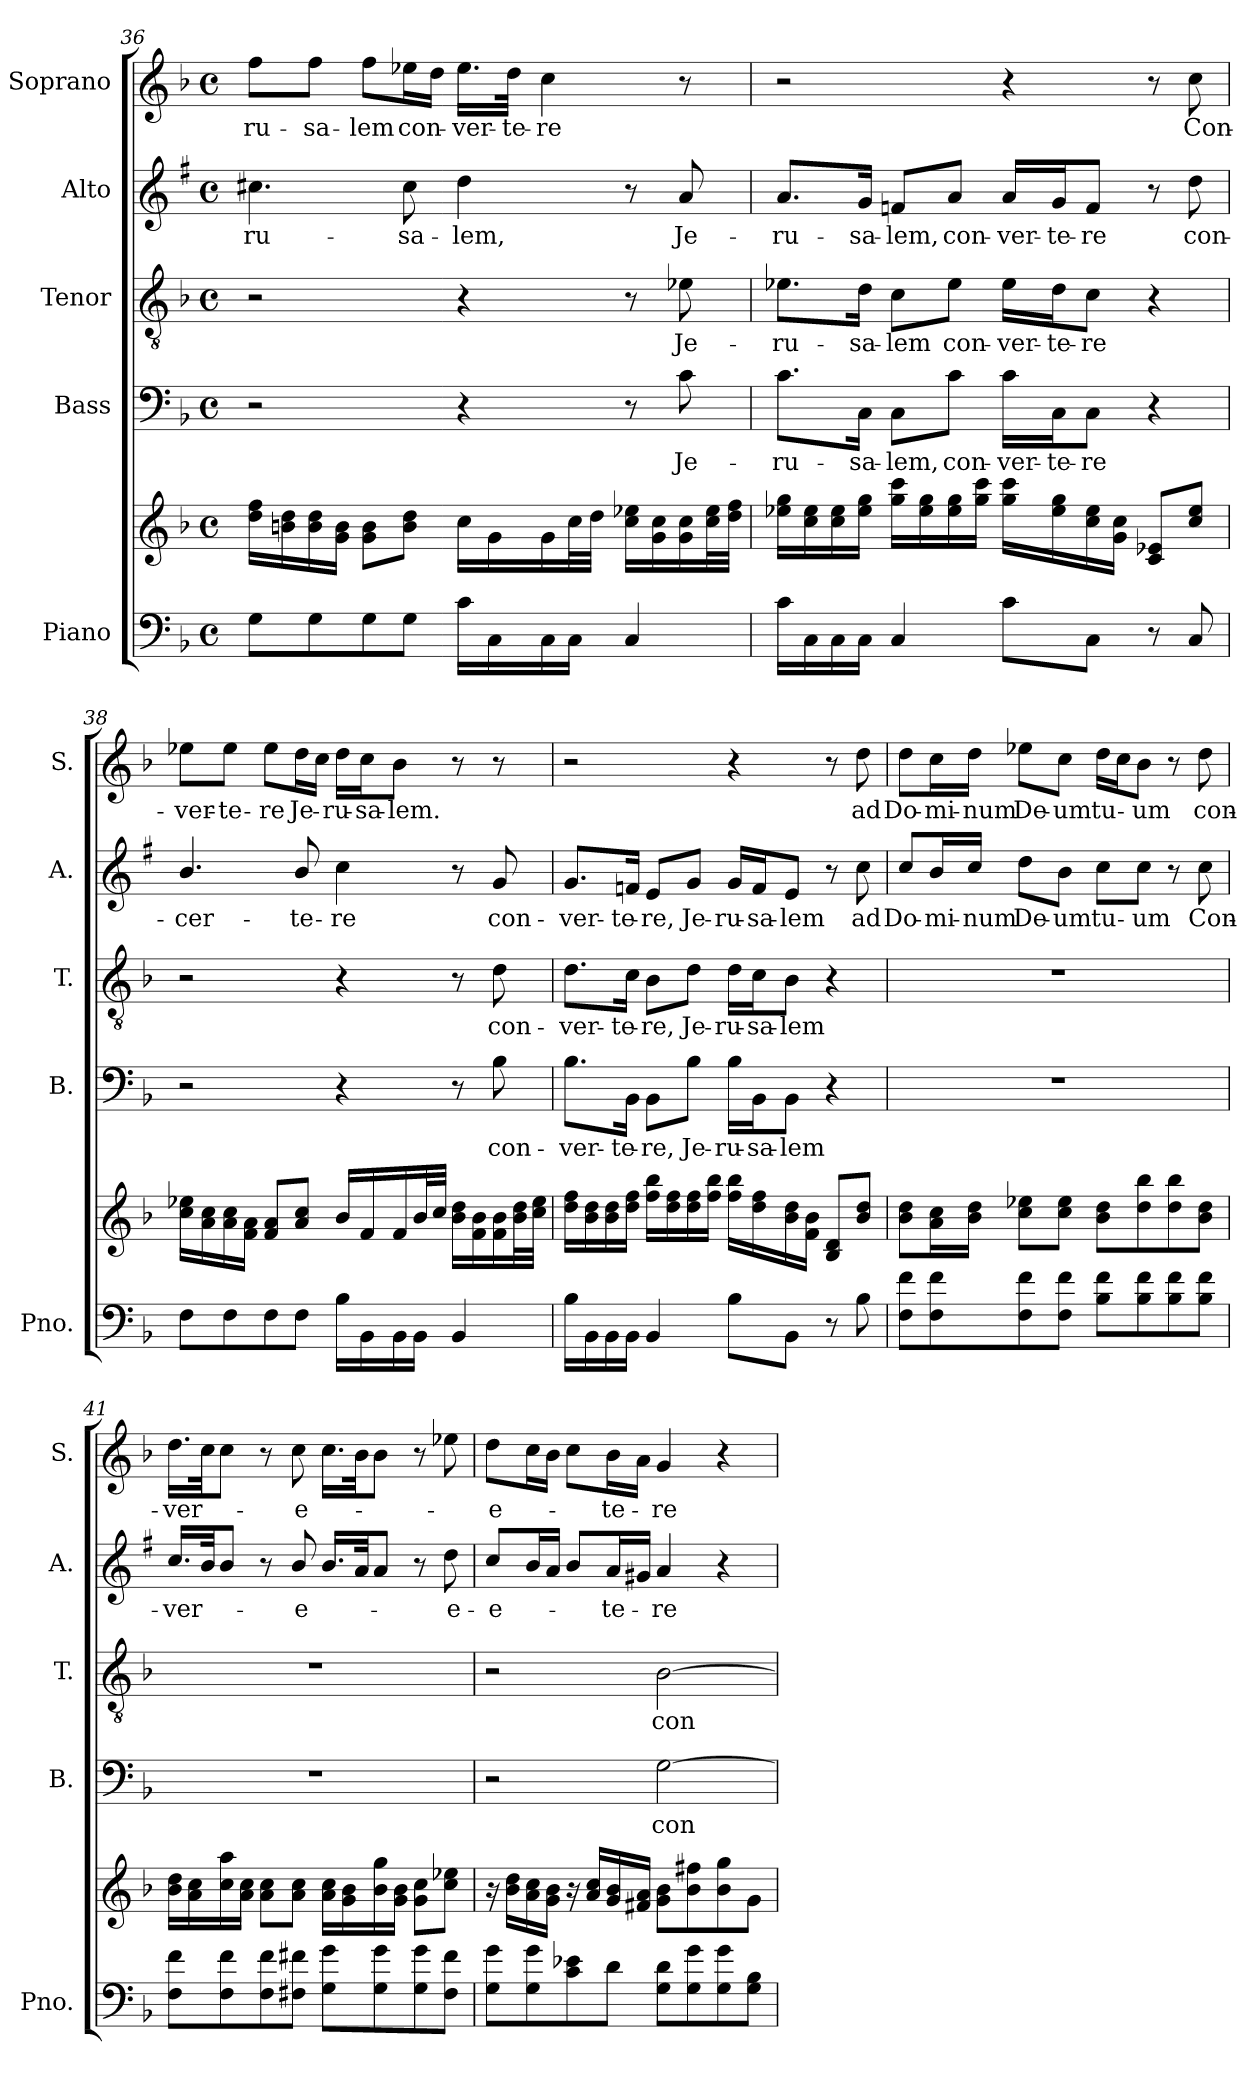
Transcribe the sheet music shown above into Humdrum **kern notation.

**kern	**kern	**kern	**text	**kern	**text	**kern	**text	**kern	**text
*part5	*part5	*part4	*part4	*part3	*part3	*part2	*part2	*part1	*part1
*staff6	*staff5	*staff4	*staff4	*staff3	*staff3	*staff2	*staff2	*staff1	*staff1
*I"Piano	*	*I"Bass	*	*I"Tenor	*	*I"Alto	*	*I"Soprano	*
*I'Pno.	*	*I'B.	*	*I'T.	*	*I'A.	*	*I'S.	*
!!LO:PB:g=z
*clefF4	*clefG2	*clefF4	*	*clefGv2	*	*clefG2	*	*clefG2	*
*	*	*	*	*	*	*ITrd1c2	*	*	*
*k[b-]	*k[b-]	*k[b-]	*	*k[b-]	*	*k[b-]	*	*k[b-]	*
*M4/4	*M4/4	*M4/4	*	*M4/4	*	*M4/4	*	*M4/4	*
*met(c)	*met(c)	*met(c)	*	*met(c)	*	*met(c)	*	*met(c)	*
=36	=36	=36	=36	=36	=36	=36	=36	=36	=36
!	!	!	!	!	!	!	!LO:LY:b	!	!LO:LY:b
8G\L	16dd\ 16ff\LL	2r	.	2r	.	4.bn\	-ru-	8ff\L	-ru-
.	16bn\ 16dd\	.	.	.	.	.	.	.	.
!	!	!	!	!	!	!	!	!	!LO:LY:b
8G\	16b\ 16dd\	.	.	.	.	.	.	8ff\J	-sa-
.	16g\ 16b\JJ	.	.	.	.	.	.	.	.
!	!	!	!	!	!	!	!	!	!LO:LY:b
8G\	8g\ 8b\L	.	.	.	.	.	.	8ff\L	-lem
!	!	!	!	!	!	!	!LO:LY:b	!	!LO:LY:b
8G\J	8b\ 8dd\J	.	.	.	.	8b\	-sa-	16ee-X\L	con-
.	.	.	.	.	.	.	.	16dd\JJ	.
!	!	!	!	!	!	!	!LO:LY:b	!	!LO:LY:b
16c\LL	16cc\LL	4r	.	4r	.	4cc\	-lem,	16.ee-\LL	-ver-
16C\	16g\	.	.	.	.	.	.	.	.
!	!	!	!	!	!	!	!	!	!LO:LY:b
.	.	.	.	.	.	.	.	32dd\JJk	-te-
!	!	!	!	!	!	!	!	!	!LO:LY:b
16C\	16g\	.	.	.	.	.	.	4cc\	-re
16C\JJ	32cc\L	.	.	.	.	.	.	.	.
.	32dd\JJJ	.	.	.	.	.	.	.	.
4C/	16cc\ 16ee-X\LL	8r	.	8r	.	8r	.	.	.
.	16g\ 16cc\	.	.	.	.	.	.	.	.
!	!	!	!LO:LY:b	!	!LO:LY:b	!	!LO:LY:b	!	!
.	16g\ 16cc\	8c\	Je-	8e-X\	Je-	8g/	Je-	8r	.
.	32cc\ 32ee-\L	.	.	.	.	.	.	.	.
.	32dd\ 32ff\JJJ	.	.	.	.	.	.	.	.
=37	=37	=37	=37	=37	=37	=37	=37	=37	=37
!	!	!	!LO:LY:b	!	!LO:LY:b	!	!LO:LY:b	!	!
16c\LL	16ee-X\ 16gg\LL	8.c\L	-ru-	8.e-X\L	-ru-	8.g/L	-ru-	2r	.
16C\	16cc\ 16ee-\	.	.	.	.	.	.	.	.
16C\	16cc\ 16ee-\	.	.	.	.	.	.	.	.
!	!	!	!LO:LY:b	!	!LO:LY:b	!	!LO:LY:b	!	!
16C\JJ	16ee-\ 16gg\JJ	16C\Jk	-sa-	16d\Jk	-sa-	16f/Jk	-sa-	.	.
!	!	!	!LO:LY:b	!	!LO:LY:b	!	!LO:LY:b	!	!
4C/	16gg\ 16ccc\LL	8C\L	-lem,	8c\L	-lem	8e-X/L	-lem,	.	.
.	16ee-\ 16gg\	.	.	.	.	.	.	.	.
!	!	!	!LO:LY:b	!	!LO:LY:b	!	!LO:LY:b	!	!
.	16ee-\ 16gg\	8c\J	con-	8e-\J	con-	8g/J	con-	.	.
.	16gg\ 16ccc\JJ	.	.	.	.	.	.	.	.
!	!	!	!LO:LY:b	!	!LO:LY:b	!	!LO:LY:b	!	!
8c\L	16gg\ 16ccc\LL	16c\LL	-ver-	16e-\LL	-ver-	16g/LL	-ver-	4r	.
!	!	!	!LO:LY:b	!	!LO:LY:b	!	!LO:LY:b	!	!
.	16ee-\ 16gg\	16C\J	-te-	16d\J	-te-	16f/J	-te-	.	.
!	!	!	!LO:LY:b	!	!LO:LY:b	!	!LO:LY:b	!	!
8C\J	16cc\ 16ee-\	8C\J	-re	8c\J	-re	8e-/J	-re	.	.
.	16g\ 16cc\JJ	.	.	.	.	.	.	.	.
8r	8c/ 8e-X/L	4r	.	4r	.	8r	.	8r	.
!	!	!	!	!	!	!	!LO:LY:b	!	!LO:LY:b
8C/	8cc/ 8ee-/J	.	.	.	.	8cc\	con-	8cc\	Con-
!!LO:LB:g=z
=38	=38	=38	=38	=38	=38	=38	=38	=38	=38
!	!	!	!	!	!	!	!LO:LY:b	!	!LO:LY:b
8F\L	16cc\ 16ee-X\LL	2r	.	2r	.	4.a/	-cer-	8ee-X\L	-ver-
.	16a\ 16cc\	.	.	.	.	.	.	.	.
!	!	!	!	!	!	!	!	!	!LO:LY:b
8F\	16a\ 16cc\	.	.	.	.	.	.	8ee-\J	-te-
.	16f\ 16a\JJ	.	.	.	.	.	.	.	.
!	!	!	!	!	!	!	!	!	!LO:LY:b
8F\	8f/ 8a/L	.	.	.	.	.	.	8ee-\L	-re
!	!	!	!	!	!	!	!LO:LY:b	!	!LO:LY:b
8F\J	8a/ 8cc/J	.	.	.	.	8a/	-te-	16dd\L	Je-
.	.	.	.	.	.	.	.	16cc\JJ	.
!	!	!	!	!	!	!	!LO:LY:b	!	!LO:LY:b
16B-\LL	16b-/LL	4r	.	4r	.	4b-\	-re	16dd\LL	-ru-
!	!	!	!	!	!	!	!	!	!LO:LY:b
16BB-\	16f/	.	.	.	.	.	.	16cc\J	-sa-
!	!	!	!	!	!	!	!	!	!LO:LY:b
16BB-\	16f/	.	.	.	.	.	.	8b-\J	-lem.
16BB-\JJ	32b-/L	.	.	.	.	.	.	.	.
.	32cc/JJJ	.	.	.	.	.	.	.	.
4BB-/	16b-\ 16dd\LL	8r	.	8r	.	8r	.	8r	.
.	16f\ 16b-\	.	.	.	.	.	.	.	.
!	!	!	!LO:LY:b	!	!LO:LY:b	!	!LO:LY:b	!	!
.	16f\ 16b-\	8B-\	con-	8d\	con-	8f/	con-	8r	.
.	32b-\ 32dd\L	.	.	.	.	.	.	.	.
.	32cc\ 32ee-\JJJ	.	.	.	.	.	.	.	.
=39	=39	=39	=39	=39	=39	=39	=39	=39	=39
!	!	!	!LO:LY:b	!	!LO:LY:b	!	!LO:LY:b	!	!
16B-\LL	16dd\ 16ff\LL	8.B-\L	-ver-	8.d\L	-ver-	8.f/L	-ver-	2r	.
16BB-\	16b-\ 16dd\	.	.	.	.	.	.	.	.
16BB-\	16b-\ 16dd\	.	.	.	.	.	.	.	.
!	!	!	!LO:LY:b	!	!LO:LY:b	!	!LO:LY:b	!	!
16BB-\JJ	16dd\ 16ff\JJ	16BB-\Jk	-te-	16c\Jk	-te-	16e-X/Jk	-te-	.	.
!	!	!	!LO:LY:b	!	!LO:LY:b	!	!LO:LY:b	!	!
4BB-/	16ff\ 16bb-\LL	8BB-\L	-re,	8B-\L	-re,	8d/L	-re,	.	.
.	16dd\ 16ff\	.	.	.	.	.	.	.	.
!	!	!	!LO:LY:b	!	!LO:LY:b	!	!LO:LY:b	!	!
.	16dd\ 16ff\	8B-\J	Je-	8d\J	Je-	8f/J	Je-	.	.
.	16ff\ 16bb-\JJ	.	.	.	.	.	.	.	.
!	!	!	!LO:LY:b	!	!LO:LY:b	!	!LO:LY:b	!	!
8B-\L	16ff\ 16bb-\LL	16B-\LL	-ru-	16d\LL	-ru-	16f/LL	-ru-	4r	.
!	!	!	!LO:LY:b	!	!LO:LY:b	!	!LO:LY:b	!	!
.	16dd\ 16ff\	16BB-\J	-sa-	16c\J	-sa-	16e-/J	-sa-	.	.
!	!	!	!LO:LY:b	!	!LO:LY:b	!	!LO:LY:b	!	!
8BB-\J	16b-\ 16dd\	8BB-\J	-lem	8B-\J	-lem	8d/J	-lem	.	.
.	16f\ 16b-\JJ	.	.	.	.	.	.	.	.
8r	8B-/ 8d/L	4r	.	4r	.	8r	.	8r	.
!	!	!	!	!	!	!	!LO:LY:b	!	!LO:LY:b
8B-\	8b-/ 8dd/J	.	.	.	.	8b-\	ad	8dd\	ad
!!LO:PB:g=z
=40	=40	=40	=40	=40	=40	=40	=40	=40	=40
!	!	!	!	!	!	!	!LO:LY:b	!	!LO:LY:b
8F\ 8f\L	8b-\ 8dd\L	1r	.	1r	.	8b-/L	Do-	8dd\L	Do-
!	!	!	!	!	!	!	!LO:LY:b	!	!LO:LY:b
8F\ 8f\	16a\ 16cc\L	.	.	.	.	16a/L	-mi-	16cc\L	-mi-
!	!	!	!	!	!	!	!LO:LY:b	!	!LO:LY:b
.	16b-\ 16dd\JJ	.	.	.	.	16b-/JJ	-num	16dd\JJ	-num
!	!	!	!	!	!	!	!LO:LY:b	!	!LO:LY:b
8F\ 8f\	8cc\ 8ee-X\L	.	.	.	.	8cc\L	De-	8ee-X\L	De-
!	!	!	!	!	!	!	!LO:LY:b	!	!LO:LY:b
8F\ 8f\J	8cc\ 8ee-\J	.	.	.	.	8a\J	-um	8cc\J	-um
!	!	!	!	!	!	!	!LO:LY:b	!	!LO:LY:b
8B-\ 8f\L	8b-\ 8dd\L	.	.	.	.	8b-\L	tu-	16dd\LL	tu-
.	.	.	.	.	.	.	.	16cc\J	.
!	!	!	!	!	!	!	!LO:LY:b	!	!LO:LY:b
8B-\ 8f\	8dd\ 8bb-\	.	.	.	.	8b-\J	-um	8b-\J	-um
8B-\ 8f\	8dd\ 8bb-\	.	.	.	.	8r	.	8r	.
!	!	!	!	!	!	!	!LO:LY:b	!	!LO:LY:b
8B-\ 8f\J	8b-\ 8dd\J	.	.	.	.	8b-\	Con-	8dd\	con-
=41	=41	=41	=41	=41	=41	=41	=41	=41	=41
!	!	!	!	!	!	!	!LO:LY:b	!	!LO:LY:b
8F\ 8f\L	16b-\ 16dd\LL	1r	.	1r	.	16.b-/LL	-ver-	16.dd\LL	-ver-
.	16a\ 16cc\	.	.	.	.	.	.	.	.
.	.	.	.	.	.	32a/JK	.	32cc\JK	.
8F\ 8f\	16cc\ 16aa\	.	.	.	.	8a/J	.	8cc\J	.
.	16a\ 16cc\JJ	.	.	.	.	.	.	.	.
8F\ 8f\	8a\ 8cc\L	.	.	.	.	8r	.	8r	.
!	!	!	!	!	!	!	!LO:LY:b	!	!LO:LY:b
8F#X\ 8f#X\J	8a\ 8cc\J	.	.	.	.	8a/	-e-	8cc\	-e-
8G\ 8g\L	16a\ 16cc\LL	.	.	.	.	16.a/LL	.	16.cc\LL	.
.	16g\ 16b-\	.	.	.	.	.	.	.	.
.	.	.	.	.	.	32g/JK	.	32b-\JK	.
8G\ 8g\	16b-\ 16gg\	.	.	.	.	8g/J	.	8b-\J	.
.	16g\ 16b-\JJ	.	.	.	.	.	.	.	.
8G\ 8g\	8g\ 8cc\L	.	.	.	.	8r	.	8r	.
!	!	!	!	!	!	!	!LO:LY:b	!	!
8F#\ 8f#\J	8cc\ 8ee-X\J	.	.	.	.	8cc\	-e-	8ee-X\	.
!!LO:LB:g=z
=42	=42	=42	=42	=42	=42	=42	=42	=42	=42
!	!	!	!	!	!	!	!LO:LY:b	!	!LO:LY:b
8G\ 8g\L	16r	2r	.	2r	.	8b-/L	-e-	8dd\L	-e-
.	16b-\ 16dd\LL	.	.	.	.	.	.	.	.
8G\ 8g\	16a\ 16cc\	.	.	.	.	16a/L	.	16cc\L	.
.	16g\ 16b-\JJ	.	.	.	.	16g/JJ	.	16b-\JJ	.
8c\ 8e-X\	16r	.	.	.	.	8a/L	.	8cc\L	.
.	16a/ 16cc/LL	.	.	.	.	.	.	.	.
!	!	!	!	!	!	!	!LO:LY:b	!	!LO:LY:b
8d\J	16g/ 16b-/	.	.	.	.	16g/L	-te-	16b-\L	-te-
.	16f#X/ 16a/JJ	.	.	.	.	16f#X/JJ	.	16a\JJ	.
!	!	!	!LO:LY:b	!	!LO:LY:b	!	!LO:LY:b	!	!LO:LY:b
8G\ 8d\L	8g\ 8b-\L	[2G\	con-	[2B-\	con-	4g/	-re	4g/	-re
8G\ 8g\	8b-\ 8ff#X\	.	.	.	.	.	.	.	.
8G\ 8g\	8b-\ 8gg\	.	.	.	.	4r	.	4r	.
8G\ 8B-\J	8g\J	.	.	.	.	.	.	.	.
=	=	=	=	=	=	=	=	=	=
*-	*-	*-	*-	*-	*-	*-	*-	*-	*-
